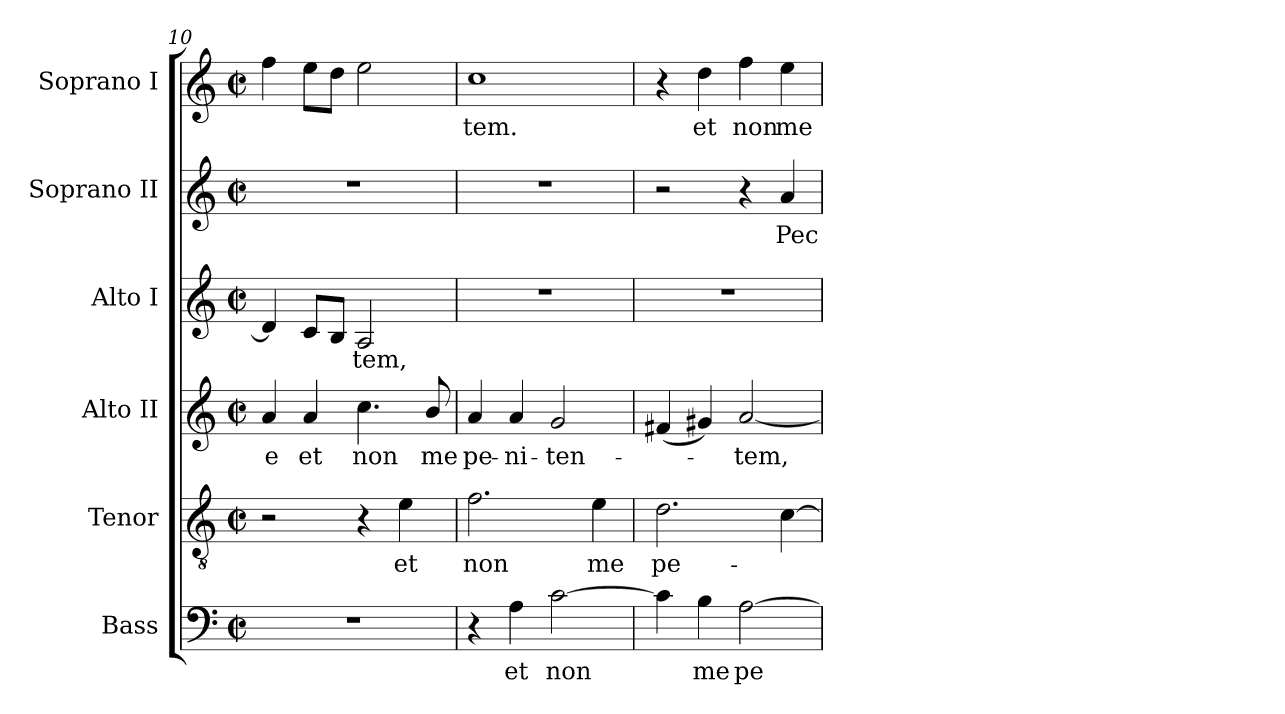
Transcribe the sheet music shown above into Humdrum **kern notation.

**kern	**text	**kern	**text	**kern	**text	**kern	**text	**kern	**text	**kern	**text
*part6	*part6	*part5	*part5	*part4	*part4	*part3	*part3	*part2	*part2	*part1	*part1
*staff6	*staff6	*staff5	*staff5	*staff4	*staff4	*staff3	*staff3	*staff2	*staff2	*staff1	*staff1
*I"Bass	*	*I"Tenor	*	*I"Alto II	*	*I"Alto I	*	*I"Soprano II	*	*I"Soprano I	*
*I'B.	*	*I'T.	*	*I'A2.	*	*I'A1.	*	*I'S2.	*	*I'S1.	*
*clefF4	*	*clefGv2	*	*clefG2	*	*clefG2	*	*clefG2	*	*clefG2	*
*	*	*ITrd7c12	*	*	*	*	*	*	*	*	*
*k[]	*	*k[]	*	*k[]	*	*k[]	*	*k[]	*	*k[]	*
*C:	*	*C:	*	*C:	*	*C:	*	*C:	*	*C:	*
*M2/2	*	*M2/2	*	*M2/2	*	*M2/2	*	*M2/2	*	*M2/2	*
*met(c|)	*	*met(c|)	*	*met(c|)	*	*met(c|)	*	*met(c|)	*	*met(c|)	*
=10	=10	=10	=10	=10	=10	=10	=10	=10	=10	=10	=10
!	!	!	!	!	!LO:LY:b:color=#000000	!	!	!	!	!	!
1r	.	2r	.	4ai/	-e	4di/]	.	1r	.	4ffi\	.
!	!	!	!	!	!LO:LY:b:color=#000000	!	!	!	!	!	!
.	.	.	.	4ai/	et	8ci/L	.	.	.	8eei\L	.
.	.	.	.	.	.	8Bi/J	.	.	.	8ddi\J	.
!	!	!	!	!	!LO:LY:b:color=#000000	!	!	!	!	!	!
!	!	!	!	!	!	!	!LO:LY:b:color=#000000	!	!	!	!
.	.	4r	.	4.cci\	non	2Ai/	-tem,	.	.	2eei\	.
!	!	!	!LO:LY:b:color=#000000	!	!	!	!	!	!	!	!
.	.	4Ei\	et	.	.	.	.	.	.	.	.
!	!	!	!	!	!LO:LY:b:color=#000000	!	!	!	!	!	!
.	.	.	.	8bi/	me	.	.	.	.	.	.
!!LO:PB:g=z
=11	=11	=11	=11	=11	=11	=11	=11	=11	=11	=11	=11
!	!	!	!LO:LY:b:color=#000000	!	!	!	!	!	!	!	!
!	!	!	!	!	!LO:LY:b:color=#000000	!	!	!	!	!	!
!	!	!	!	!	!	!	!	!	!	!	!LO:LY:b:color=#000000
4r	.	2.Fi\	non	4ai/	pe-	1r	.	1r	.	1cci	-tem.
!	!LO:LY:b:color=#000000	!	!	!	!	!	!	!	!	!	!
!	!	!	!	!	!LO:LY:b:color=#000000	!	!	!	!	!	!
4Ai\	et	.	.	4ai/	-ni-	.	.	.	.	.	.
!	!LO:LY:b:color=#000000	!	!	!	!	!	!	!	!	!	!
!	!	!	!	!	!LO:LY:b:color=#000000	!	!	!	!	!	!
[2ci\	non	.	.	2gi/	-ten-	.	.	.	.	.	.
!	!	!	!LO:LY:b:color=#000000	!	!	!	!	!	!	!	!
.	.	4Ei\	me	.	.	.	.	.	.	.	.
=12	=12	=12	=12	=12	=12	=12	=12	=12	=12	=12	=12
!	!	!	!LO:LY:b:color=#000000	!	!	!	!	!	!	!	!
4ci\]	.	2.Di\	pe-	(4f#Xi/	.	1r	.	2r	.	4r	.
!	!LO:LY:b:color=#000000	!	!	!	!	!	!	!	!	!	!
!	!	!	!	!	!	!	!	!	!	!	!LO:LY:b:color=#000000
4Bi\	me	.	.	4g#Xi/)	.	.	.	.	.	4ddi\	et
!	!LO:LY:b:color=#000000	!	!	!	!	!	!	!	!	!	!
!	!	!	!	!	!LO:LY:b:color=#000000	!	!	!	!	!	!
!	!	!	!	!	!	!	!	!	!	!	!LO:LY:b:color=#000000
[2Ai\	pe-	.	.	[2ai/	-tem,	.	.	4r	.	4ffi\	non
!	!	!	!	!	!	!	!	!	!LO:LY:b:color=#000000	!	!
!	!	!	!	!	!	!	!	!	!	!	!LO:LY:b:color=#000000
.	.	[4Ci\	.	.	.	.	.	4ai/	Pec-	4eei\	me
=	=	=	=	=	=	=	=	=	=	=	=
*-	*-	*-	*-	*-	*-	*-	*-	*-	*-	*-	*-
